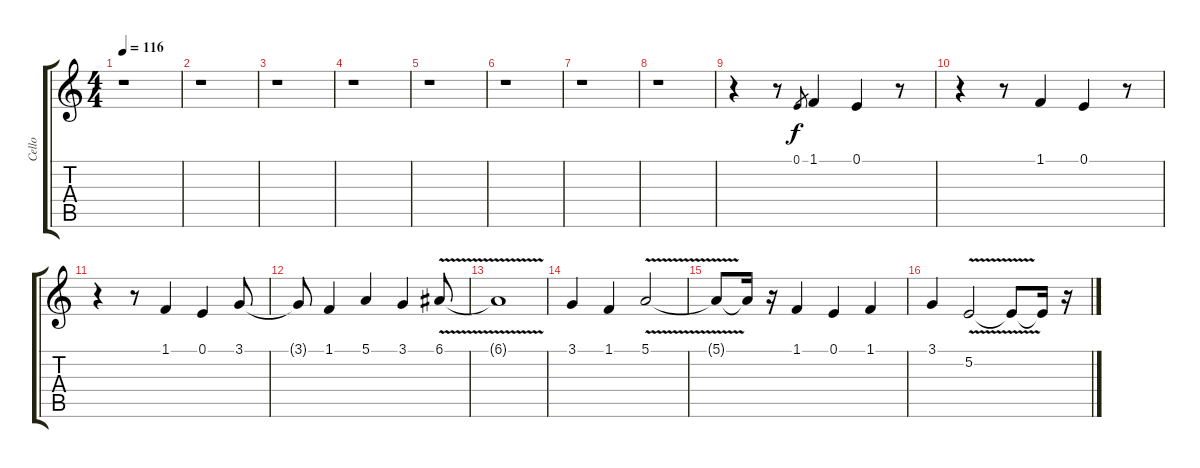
\track ("Cello" "Cello") {instrument cello}
\staff {score tabs}
\tuning (E4 B3 G3 D3 A2 E2) {hide}
\ts (4 4)
\tempo 116
\clef g2
\ks c
r.1{dy f instrument cello} |
r.1 |
r.1 |
r.1 |
r.1 |
r.1 |
r.1 |
r.1 |
r.4 r.8 0.1.8{gr} 1.1.4 0.1.4 r.8 |
r.4 r.8 1.1.4 0.1.4 r.8 |
r.4 r.8 1.1.4 0.1.4 3.1.8 |
3.1{t}.8 1.1.4 5.1.4 3.1.4 6.1{v}.8 |
6.1{t}.1 |
3.1.4 1.1.4 5.1{v}.2 |
5.1{t}.8 5.1{t}.16 r.16 1.1.4 0.1.4 1.1.4 |
3.1.4 5.2{v}.2 5.2{t}.8 5.2{t}.16 r.16
